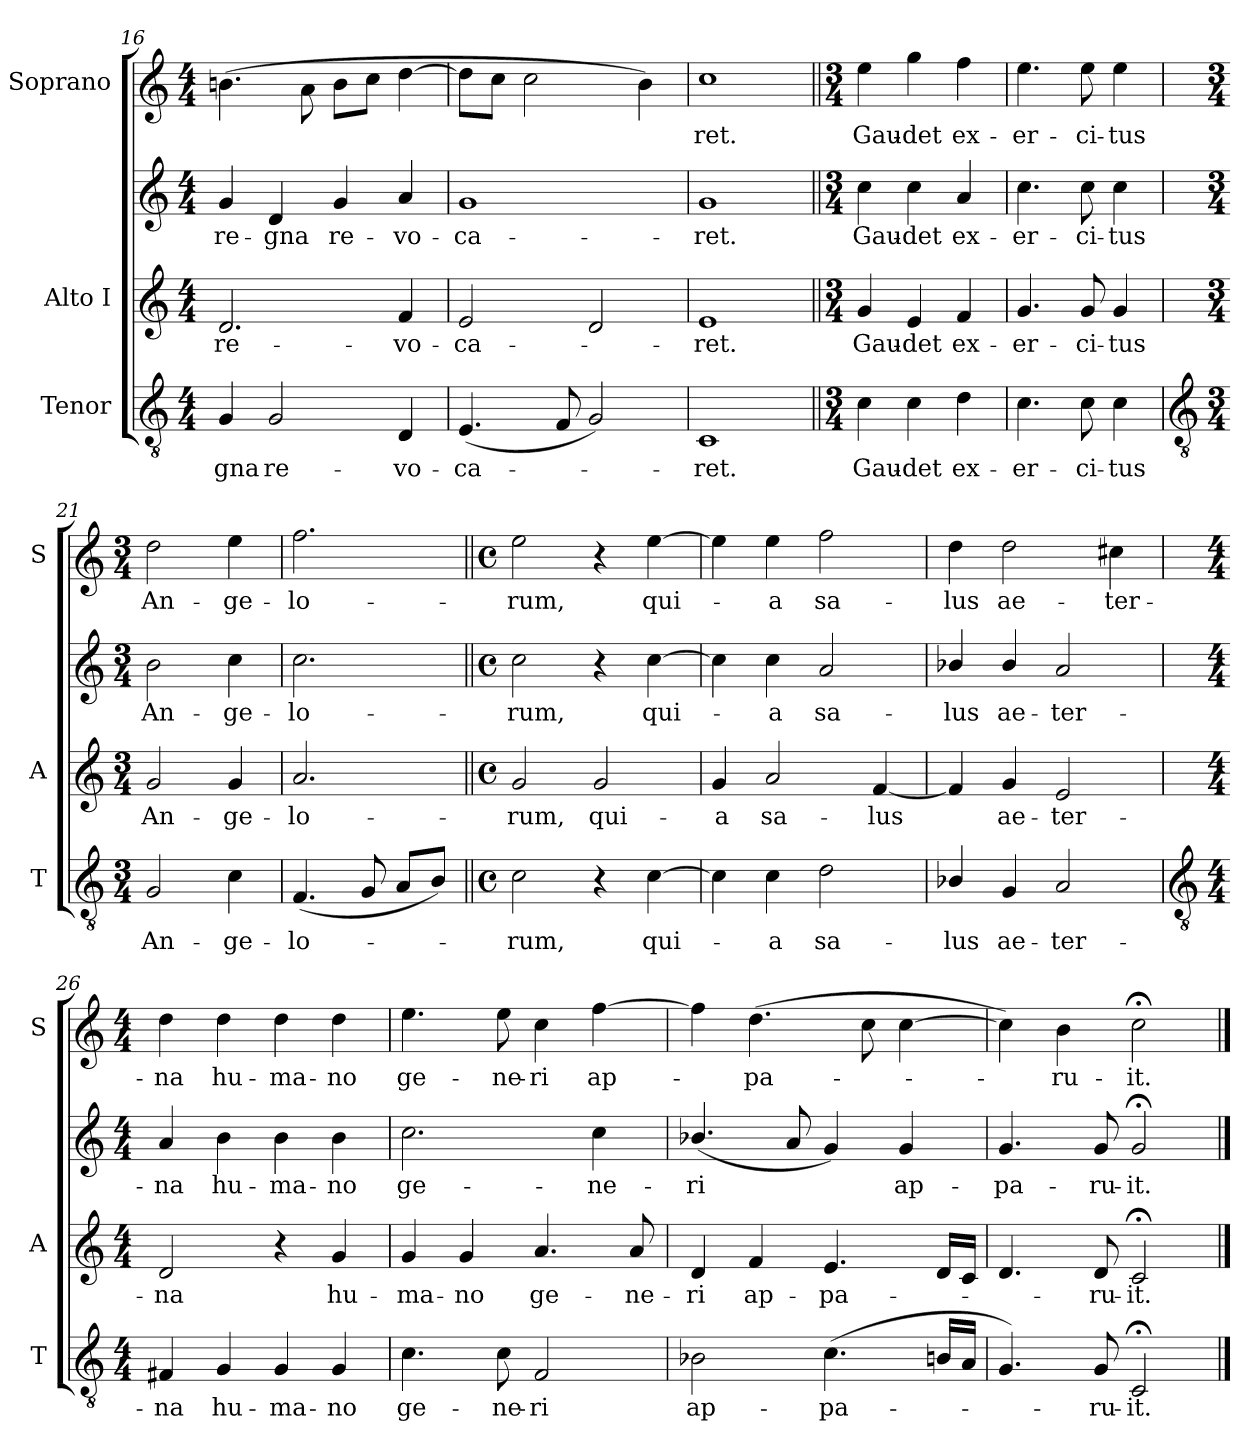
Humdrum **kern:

**kern	**text	**kern	**text	**kern	**text	**kern	**text
*part3	*part3	*part2	*part2	*part2	*part2	*part1	*part1
*staff4	*staff4	*staff3	*staff3	*staff2	*staff2	*staff1	*staff1
*I"Tenor	*	*I"Alto I	*	*	*	*I"Soprano	*
*I'T	*	*I'A	*	*	*	*I'S	*
!!LO:LB:g=z
*clefGv2	*	*clefG2	*	*clefG2	*	*clefG2	*
*k[]	*	*k[]	*	*k[]	*	*k[]	*
*C:	*	*C:	*	*C:	*	*C:	*
*M4/4	*	*M4/4	*	*M4/4	*	*M4/4	*
=16	=16	=16	=16	=16	=16	=16	=16
!	!LO:LY:b	!	!LO:LY:b	!	!LO:LY:b	!	!
4G	-gna	2.d	-re-	4g	re-	(>4.bn	.
!	!LO:LY:b	!	!	!	!LO:LY:b	!	!
2G	re-	.	.	4d	-gna	.	.
.	.	.	.	.	.	8a\	.
!	!	!	!	!	!LO:LY:b	!	!
.	.	.	.	4g	re-	8bL	.
.	.	.	.	.	.	8ccJ	.
!	!LO:LY:b	!	!LO:LY:b	!	!LO:LY:b	!	!
4D	-vo-	4f	-vo-	4a	-vo-	[4dd	.
=17	=17	=17	=17	=17	=17	=17	=17
!	!LO:LY:b	!	!LO:LY:b	!	!LO:LY:b	!	!
(<4.E	-ca-	2e	-ca-	1g	-ca-	8ddL]	.
.	.	.	.	.	.	8ccJ	.
.	.	.	.	.	.	2cc	.
8F	.	.	.	.	.	.	.
2G)	.	2d	.	.	.	.	.
.	.	.	.	.	.	4b)	.
=18	=18	=18	=18	=18	=18	=18	=18
!	!LO:LY:b	!	!LO:LY:b	!	!LO:LY:b	!	!LO:LY:b
1C	ret.	1e	ret.	1g	ret.	1cc	ret.
=19||	=19||	=19||	=19||	=19||	=19||	=19||	=19||
*M3/4	*	*M3/4	*	*M3/4	*	*M3/4	*
!	!LO:LY:b	!	!LO:LY:b	!	!LO:LY:b	!	!LO:LY:b
4c	Gau-	4g	-Gau-	4cc	Gau-	4ee	Gau-
!	!LO:LY:b	!	!LO:LY:b	!	!LO:LY:b	!	!LO:LY:b
4c	-det	4e	-det	4cc	-det	4gg	-det
!	!LO:LY:b	!	!LO:LY:b	!	!LO:LY:b	!	!LO:LY:b
4d	ex-	4f	ex-	4a	ex-	4ff	ex-
=20	=20	=20	=20	=20	=20	=20	=20
!	!LO:LY:b	!	!LO:LY:b	!	!LO:LY:b	!	!LO:LY:b
4.c	-er-	4.g	er-	4.cc	-er-	4.ee	-er-
!	!LO:LY:b	!	!LO:LY:b	!	!LO:LY:b	!	!LO:LY:b
8c	-ci-	8g	-ci-	8cc	-ci-	8ee	-ci-
!	!LO:LY:b	!	!LO:LY:b	!	!LO:LY:b	!	!LO:LY:b
4c	-tus	4g	-tus	4cc	-tus	4ee	-tus
!!LO:LB:g=z
=21	=21	=21	=21	=21	=21	=21	=21
*clefGv2	*	*	*	*	*	*	*
*M3/4	*	*M3/4	*	*M3/4	*	*M3/4	*
!	!LO:LY:b	!	!LO:LY:b	!	!LO:LY:b	!	!LO:LY:b
2G	An-	2g	-An-	2b	An-	2dd	An-
!	!LO:LY:b	!	!LO:LY:b	!	!LO:LY:b	!	!LO:LY:b
4c	-ge-	4g	-ge-	4cc	-ge-	4ee	-ge-
=22	=22	=22	=22	=22	=22	=22	=22
!	!LO:LY:b	!	!LO:LY:b	!	!LO:LY:b	!	!LO:LY:b
(<4.F	-lo-	2.a	-lo-	2.cc	-lo-	2.ff	-lo-
8G	.	.	.	.	.	.	.
8AL	.	.	.	.	.	.	.
8BJ)	.	.	.	.	.	.	.
=23||	=23||	=23||	=23||	=23||	=23||	=23||	=23||
*M4/4	*	*M4/4	*	*M4/4	*	*M4/4	*
*met(c)	*	*met(c)	*	*met(c)	*	*met(c)	*
!	!LO:LY:b	!	!LO:LY:b	!	!LO:LY:b	!	!LO:LY:b
2c	rum,	2g	rum,	2cc	-rum,	2ee	-rum,
!	!	!	!LO:LY:b	!	!	!	!
4r	.	2g	qui-	4r	.	4r	.
!	!LO:LY:b	!	!	!	!LO:LY:b	!	!LO:LY:b
[4c	qui-	.	.	[4cc	qui-	[4ee	qui-
=24	=24	=24	=24	=24	=24	=24	=24
!	!	!	!LO:LY:b	!	!	!	!
4c]	.	4g	-a	4cc]	.	4ee]	.
!	!LO:LY:b	!	!LO:LY:b	!	!LO:LY:b	!	!LO:LY:b
4c	a	2a	sa-	4cc	-a	4ee	a
!	!LO:LY:b	!	!	!	!LO:LY:b	!	!LO:LY:b
2d	sa-	.	.	2a	sa-	2ff	sa-
!	!	!	!LO:LY:b	!	!	!	!
.	.	[4f	-lus	.	.	.	.
=25	=25	=25	=25	=25	=25	=25	=25
!	!LO:LY:b	!	!	!	!LO:LY:b	!	!LO:LY:b
4B-X/	-lus	4f]	.	4b-X/	lus	4dd	-lus
!	!LO:LY:b	!	!LO:LY:b	!	!LO:LY:b	!	!LO:LY:b
4G	ae-	4g	-ae-	4b-/	ae-	2dd	ae-
!	!LO:LY:b	!	!LO:LY:b	!	!LO:LY:b	!	!
2A	-ter-	2e	-ter-	2a	-ter-	.	.
!	!	!	!	!	!	!	!LO:LY:b
.	.	.	.	.	.	4cc#X	-ter-
!!LO:LB:g=z
=26	=26	=26	=26	=26	=26	=26	=26
*clefGv2	*	*	*	*	*	*	*
*M4/4	*	*M4/4	*	*M4/4	*	*M4/4	*
!	!LO:LY:b	!	!LO:LY:b	!	!LO:LY:b	!	!LO:LY:b
4F#X	-na	2d	na	4a	-na	4dd	-na
!	!LO:LY:b	!	!	!	!LO:LY:b	!	!LO:LY:b
4G	hu-	.	.	4b	hu-	4dd	hu-
!	!LO:LY:b	!	!	!	!LO:LY:b	!	!LO:LY:b
4G	-ma-	4r	.	4b	-ma-	4dd	-ma-
!	!LO:LY:b	!	!LO:LY:b	!	!LO:LY:b	!	!LO:LY:b
4G	-no	4g	hu-	4b	-no	4dd	-no
=27	=27	=27	=27	=27	=27	=27	=27
!	!LO:LY:b	!	!LO:LY:b	!	!LO:LY:b	!	!LO:LY:b
4.c	ge-	4g	-ma-	2.cc	-ge-	4.ee	ge-
!	!	!	!LO:LY:b	!	!	!	!
.	.	4g	-no	.	.	.	.
!	!LO:LY:b	!	!	!	!	!	!LO:LY:b
8c	-ne-	.	.	.	.	8ee	-ne-
!	!LO:LY:b	!	!LO:LY:b	!	!	!	!LO:LY:b
2F	-ri	4.a	ge-	.	.	4cc	-ri
!	!	!	!	!	!LO:LY:b	!	!LO:LY:b
.	.	.	.	4cc	-ne-	[4ff	ap-
!	!	!	!LO:LY:b	!	!	!	!
.	.	8a	-ne-	.	.	.	.
=28	=28	=28	=28	=28	=28	=28	=28
!	!LO:LY:b	!	!LO:LY:b	!	!LO:LY:b	!	!
2B-X	ap-	4d	-ri	(<4.b-X/	-ri	4ff]	.
!	!	!	!LO:LY:b	!	!	!	!LO:LY:b
.	.	4f	ap-	.	.	(>4.dd	pa-
.	.	.	.	8a	.	.	.
!	!LO:LY:b	!	!LO:LY:b	!	!	!	!
(<4.c	-pa-	4.e	-pa-	4g)	.	.	.
.	.	.	.	.	.	8cc	.
!	!	!	!	!	!LO:LY:b	!	!
.	.	.	.	4g	ap-	[4cc	.
16BnLL	.	16dLL	.	.	.	.	.
16AJJ	.	16cJJ	.	.	.	.	.
=29	=29	=29	=29	=29	=29	=29	=29
!	!	!	!	!	!LO:LY:b	!	!
4.G)	.	4.d	.	4.g	pa-	4cc])	.
!	!	!	!	!	!	!	!LO:LY:b
.	.	.	.	.	.	4b	ru-
!	!LO:LY:b	!	!LO:LY:b	!	!LO:LY:b	!	!
8G	ru-	8d	ru-	8g	-ru-	.	.
!	!LO:LY:b	!	!LO:LY:b	!	!LO:LY:b	!	!LO:LY:b
2C;<	-it.	2c;<	-it.	2g;<	-it.	2cc;<	-it.
==	==	==	==	==	==	==	==
*-	*-	*-	*-	*-	*-	*-	*-
